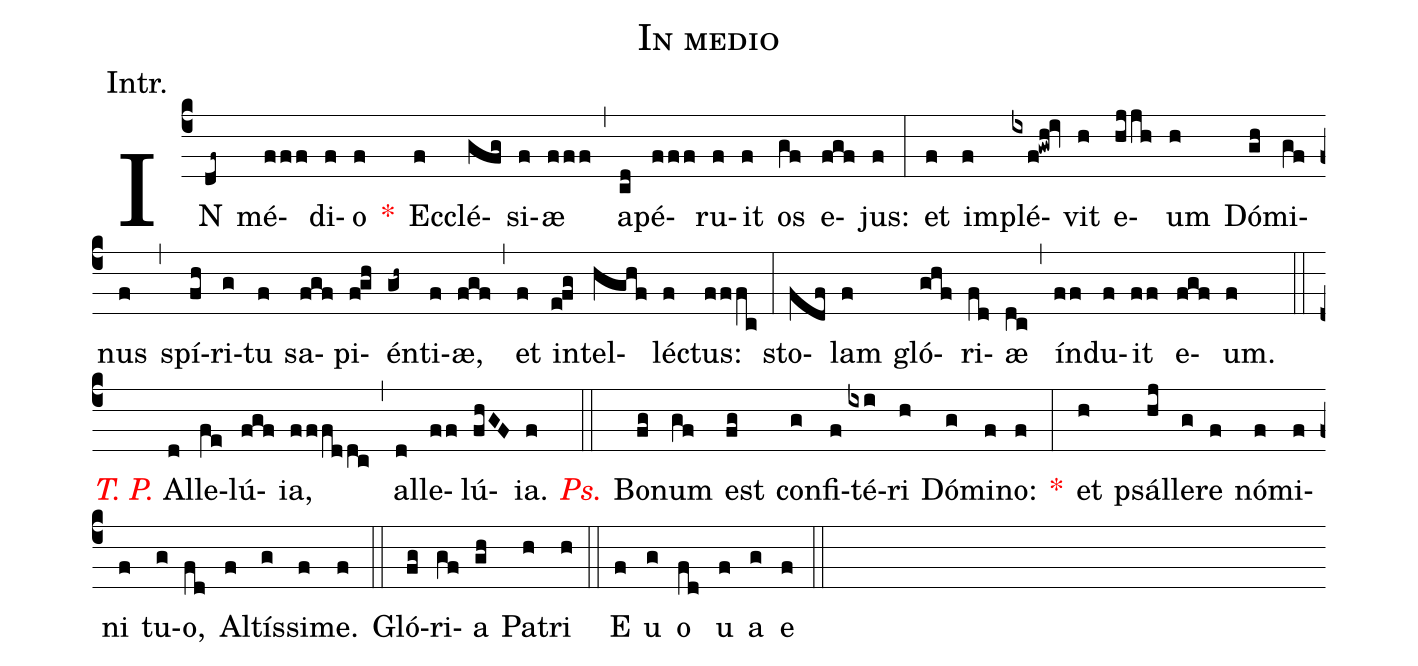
name:In medio;
annotation:Intr.;
mode:VI.;
office-part:Introit;
%%
(c4) IN(df~) mé(fff)di(f)o(f) <v>\red{*}</v>() Ec(f)clé(gfg)si(f)æ(fff) (,) a(cd)pé(fff)ru(f)it(f) os(gf) e(fgf)jus:(f) (:) et(f) im(f)plé(ixf!gwh!iv)vit(h) e(hjjh)um(h) Dó(gh)mi(gf)nus(f) (,) spí(fh)ri(g)tu(f) sa(fgf)pi(f!gh)én(gh~)ti(f)æ,(fgf) (,) et(f) in(e!fg)tel(hghf)lé(f)ctus:(fffc) (:) sto(fdf)lam(f) gló(ghf)ri(fd)æ(dc) (,) ín(ff)du(f)it(ff) e(fgf)um.(f) (::) <v>\redit{T. P.}</v> Al(d)le(fe)lú(fgf)ia,(fffddc) (,) al(d)le(ff)lú(fhGF)ia.(f) (::) <v>\redit{Ps.}</v> Bo(fg)num(gf) est(fg) con(g)fi(f)té(ixi)ri(h) Dó(g)mi(f)no:(f) <v>\red{*}</v>(:) et(h) psál(hj)le(g)re(f) nó(f)mi(f)ni(f) tu(g)o,(fd) Al(f)tís(g)si(f)me.(f) (::) Gló(fg)ri(gf)a(gh) Pa(h)tri(h) (::) E(f) u(g) o(fd) u(f) a(g) e(f) (::)
